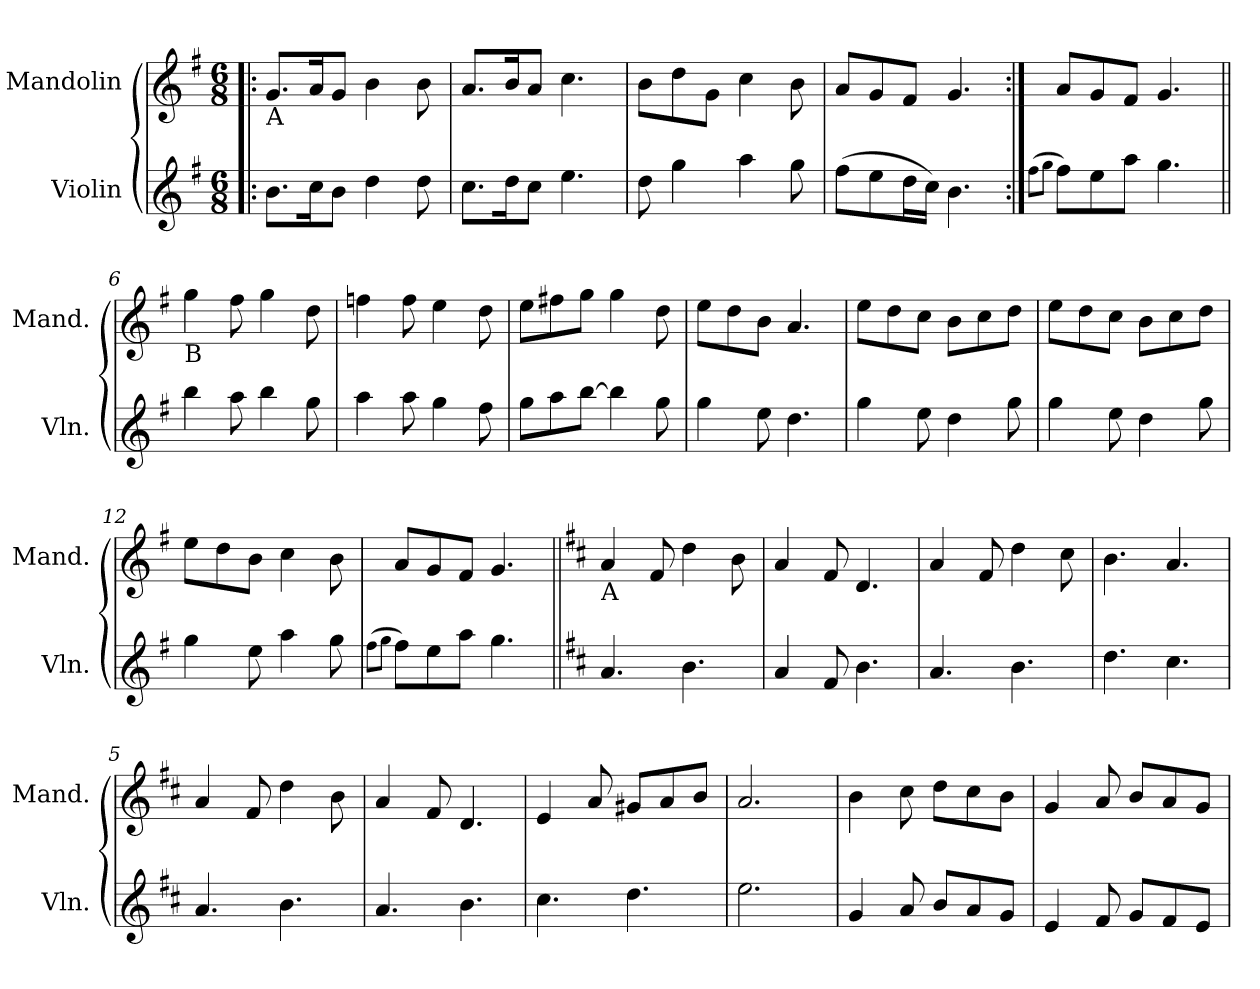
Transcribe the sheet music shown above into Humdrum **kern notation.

**kern	**kern
*part2	*part1
*staff2	*staff1
*I"Violin	*I"Mandolin
*I'Vln.	*I'Mand.
!!LO:PB:g=z
*clefG2	*clefG2
*k[f#]	*k[f#]
*G:	*G:
*M6/8	*M6/8
*MM150	*MM150
=1!|:	=1!|:
!	!LO:TX:b:t=A
8.bi\L	8.gi/L
16cci\k	16ai/k
8bi\J	8gi/J
4ddi\	4bi\
8ddi\	8bi\
=2	=2
8.cci\L	8.ai/L
16ddi\k	16bi/k
8cci\J	8ai/J
4.eei\	4.cci\
=3	=3
8ddi\	8bi\L
4ggi\	8ddi\
.	8gi\J
4aai\	4cci\
8ggi\	8bi\
=4	=4
(8ff#i\L	8ai/L
8eei\	8gi/
16ddi\L	8f#i/J
16cci\JJ)	.
4.bi\	4.gi/
=5:|!	=5:|!
(8qff#i\L	.
8qggi\J	.
8ff#i\L)	8ai/L
8eei\	8gi/
8aai\J	8f#i/J
4.ggi\	4.gi/
!!LO:LB:g=z
=6||	=6||
!	!LO:TX:b:t=B
4bbi\	4ggi\
8aai\	8ff#i\
4bbi\	4ggi\
8ggi\	8ddi\
=7	=7
4aai\	4ffni\
8aai\	8ffi\
4ggi\	4eei\
8ff#i\	8ddi\
=8	=8
8ggi\L	8eei\L
8aai\	8ff#Xi\
[>8bbi\J	8ggi\J
4bbi\]	4ggi\
8ggi\	8ddi\
=9	=9
4ggi\	8eei\L
.	8ddi\
8eei\	8bi\J
4.ddi\	4.ai/
!!LO:LB:g=z
=10	=10
4ggi\	8eei\L
.	8ddi\
8eei\	8cci\J
4ddi\	8bi\L
.	8cci\
8ggi\	8ddi\J
=11	=11
4ggi\	8eei\L
.	8ddi\
8eei\	8cci\J
4ddi\	8bi\L
.	8cci\
8ggi\	8ddi\J
=12	=12
4ggi\	8eei\L
.	8ddi\
8eei\	8bi\J
4aai\	4cci\
8ggi\	8bi\
=13	=13
(8qff#i\L	.
8qggi\J	.
8ff#i\L)	8ai/L
8eei\	8gi/
8aai\J	8f#i/J
4.ggi\	4.gi/
!!LO:LB:g=z
=1||	=1||
*k[f#c#]	*k[f#c#]
*D:	*D:
*	*MM177
!	!LO:TX:b:t=A
4.ai/	4ai/
.	8f#i/
4.bi\	4ddi\
.	8bi\
=2	=2
4ai/	4ai/
8f#i/	8f#i/
4.bi\	4.di/
=3	=3
4.ai/	4ai/
.	8f#i/
4.bi\	4ddi\
.	8cc#i\
=4	=4
4.ddi\	4.bi\
4.cc#i\	4.ai/
!!LO:LB:g=z
=5	=5
4.ai/	4ai/
.	8f#i/
4.bi\	4ddi\
.	8bi\
=6	=6
4.ai/	4ai/
.	8f#i/
4.bi\	4.di/
=7	=7
4.cc#i\	4ei/
.	8ai/
4.ddi\	8g#Xi/L
.	8ai/
.	8bi/J
=8	=8
2.eei\	2.ai/
!!LO:PB:g=z
=9	=9
4gi/	4bi\
8ai/	8cc#i\
8bi/L	8ddi\L
8ai/	8cc#i\
8gi/J	8bi\J
=10	=10
4ei/	4gi/
8f#i/	8ai/
8gi/L	8bi/L
8f#i/	8ai/
8ei/J	8gi/J
=	=
*-	*-
